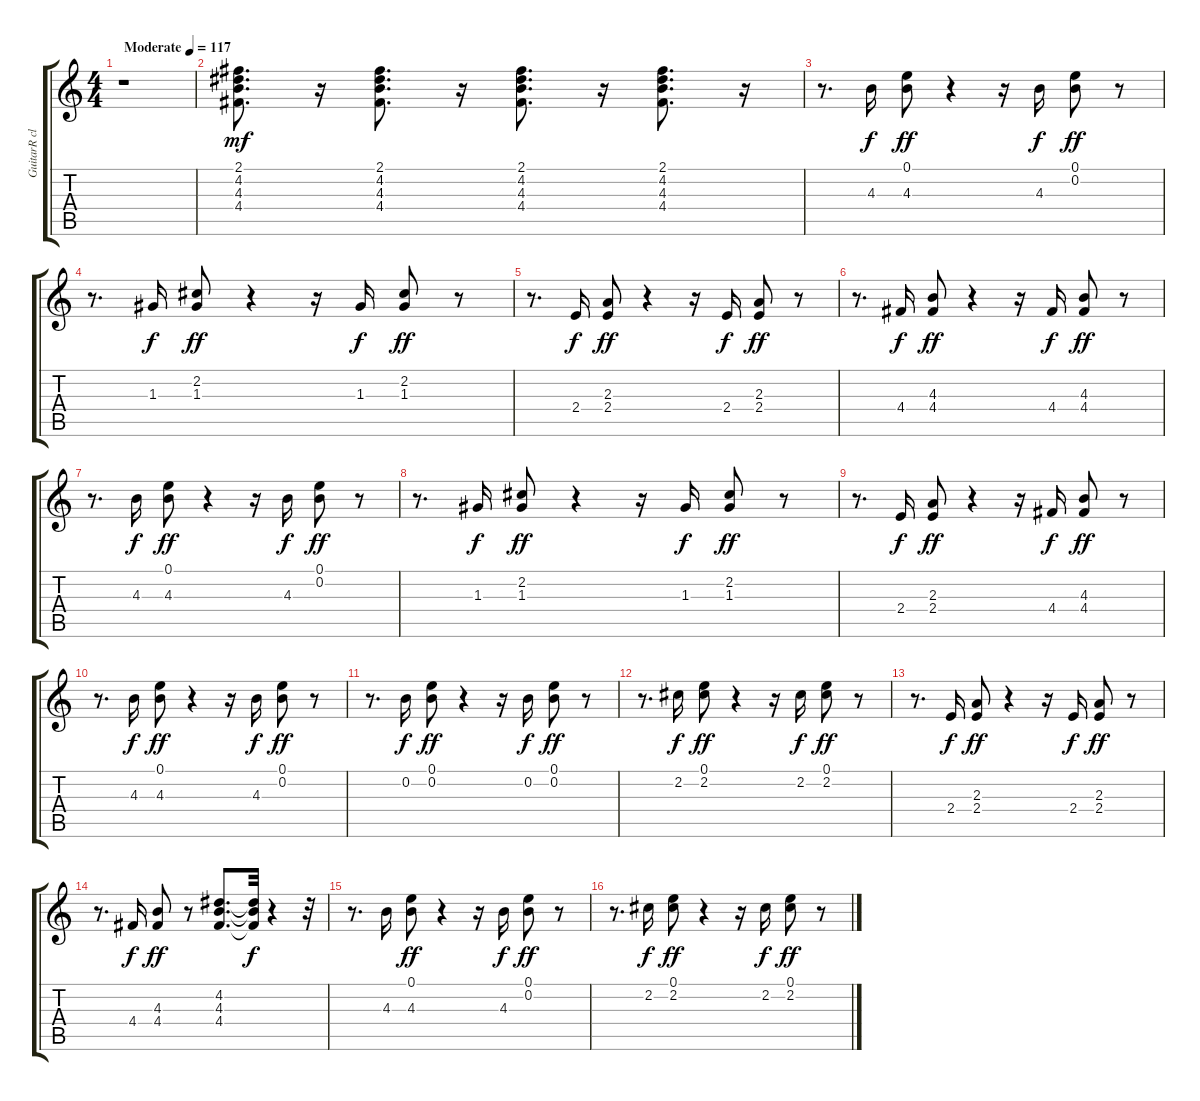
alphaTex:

\track ("GuitarR clean " "GuitarR cl") {instrument electricguitarclean}
\staff {score tabs}
\tuning (E4 B3 G3 D3 A2 E2) {hide}
\ts (4 4)
\tempo (117 "Moderate")
\clef g2
\ks c
r.1{dy mf instrument electricguitarclean} |
(2.1 4.2 4.3 4.4).8{d} r.16 (2.1 4.2 4.3 4.4).8{d} r.16 (2.1 4.2 4.3 4.4).8{d} r.16 (2.1 4.2 4.3 4.4).8{d} r.16 |
r.8{d} 4.3.16{dy f} (0.1 4.3).8{dy ff} r.4 r.16 4.3.16{dy f} (0.1 0.2).8{dy ff} r.8 |
r.8{d} 1.3.16{dy f} (2.2 1.3).8{dy ff} r.4 r.16 1.3.16{dy f} (2.2 1.3).8{dy ff} r.8 |
r.8{d} 2.4.16{dy f} (2.3 2.4).8{dy ff} r.4 r.16 2.4.16{dy f} (2.3 2.4).8{dy ff} r.8 |
r.8{d} 4.4.16{dy f} (4.3 4.4).8{dy ff} r.4 r.16 4.4.16{dy f} (4.3 4.4).8{dy ff} r.8 |
r.8{d} 4.3.16{dy f} (0.1 4.3).8{dy ff} r.4 r.16 4.3.16{dy f} (0.1 0.2).8{dy ff} r.8 |
r.8{d} 1.3.16{dy f} (2.2 1.3).8{dy ff} r.4 r.16 1.3.16{dy f} (2.2 1.3).8{dy ff} r.8 |
r.8{d} 2.4.16{dy f} (2.3 2.4).8{dy ff} r.4 r.16 4.4.16{dy f} (4.3 4.4).8{dy ff} r.8 |
r.8{d} 4.3.16{dy f} (0.1 4.3).8{dy ff} r.4 r.16 4.3.16{dy f} (0.1 0.2).8{dy ff} r.8 |
r.8{d} 0.2.16{dy f} (0.1 0.2).8{dy ff} r.4 r.16 0.2.16{dy f} (0.1 0.2).8{dy ff} r.8 |
r.8{d} 2.2.16{dy f} (0.1 2.2).8{dy ff} r.4 r.16 2.2.16{dy f} (0.1 2.2).8{dy ff} r.8 |
r.8{d} 2.4.16{dy f} (2.3 2.4).8{dy ff} r.4 r.16 2.4.16{dy f} (2.3 2.4).8{dy ff} r.8 |
r.8{d} 4.4.16{dy f} (4.3 4.4).8{dy ff} r.8 (4.2 4.3 4.4).8{d} (4.2{t} 4.3{t} 4.4{t}).32{dy f} r.4 r.32 |
r.8{d} 4.3.16 (0.1 4.3).8{dy ff} r.4 r.16 4.3.16{dy f} (0.1 0.2).8{dy ff} r.8 |
r.8{d} 2.2.16{dy f} (0.1 2.2).8{dy ff} r.4 r.16 2.2.16{dy f} (0.1 2.2).8{dy ff} r.8
